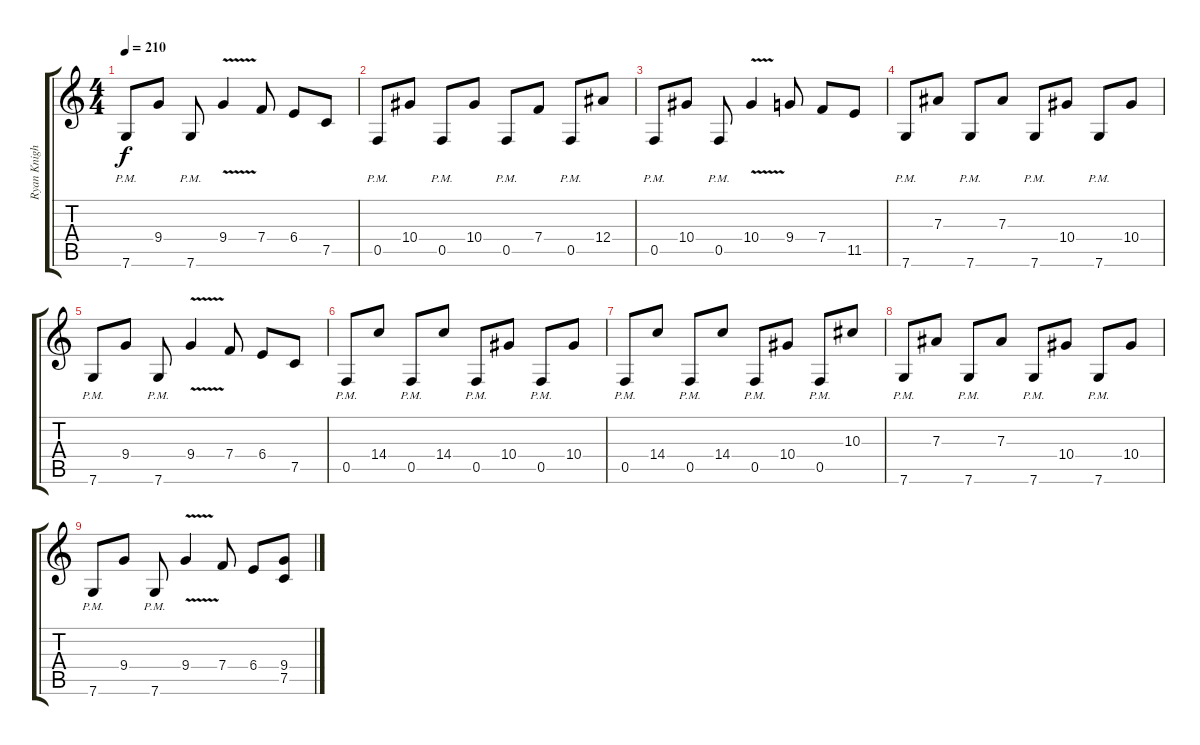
\track ("Ryan Knight Rhythm" "Ryan Knigh") {instrument overdrivenguitar}
\staff {score tabs}
\tuning (C4 G3 Eb3 Bb2 F2 C2) {hide}
\ts (4 4)
\tempo 210
\clef g2
\ks c
7.6{pm}.8{dy f} 9.4.8 7.6{pm}.8 9.4{v}.4 7.4.8 6.4.8 7.5.8 |
0.5{pm}.8 10.4.8 0.5{pm}.8 10.4.8 0.5{pm}.8 7.4.8 0.5{pm}.8 12.4.8 |
0.5{pm}.8 10.4.8 0.5{pm}.8 10.4{v}.4 9.4.8 7.4.8 11.5.8 |
7.6{pm}.8 7.3.8 7.6{pm}.8 7.3.8 7.6{pm}.8 10.4.8 7.6{pm}.8 10.4.8 |
7.6{pm}.8 9.4.8 7.6{pm}.8 9.4{v}.4 7.4.8 6.4.8 7.5.8 |
0.5{pm}.8 14.4.8 0.5{pm}.8 14.4.8 0.5{pm}.8 10.4.8 0.5{pm}.8 10.4.8 |
0.5{pm}.8 14.4.8 0.5{pm}.8 14.4.8 0.5{pm}.8 10.4.8 0.5{pm}.8 10.3.8 |
7.6{pm}.8 7.3.8 7.6{pm}.8 7.3.8 7.6{pm}.8 10.4.8 7.6{pm}.8 10.4.8 |
7.6{pm}.8 9.4.8 7.6{pm}.8 9.4{v}.4 7.4.8 6.4.8 (9.4 7.5).8
